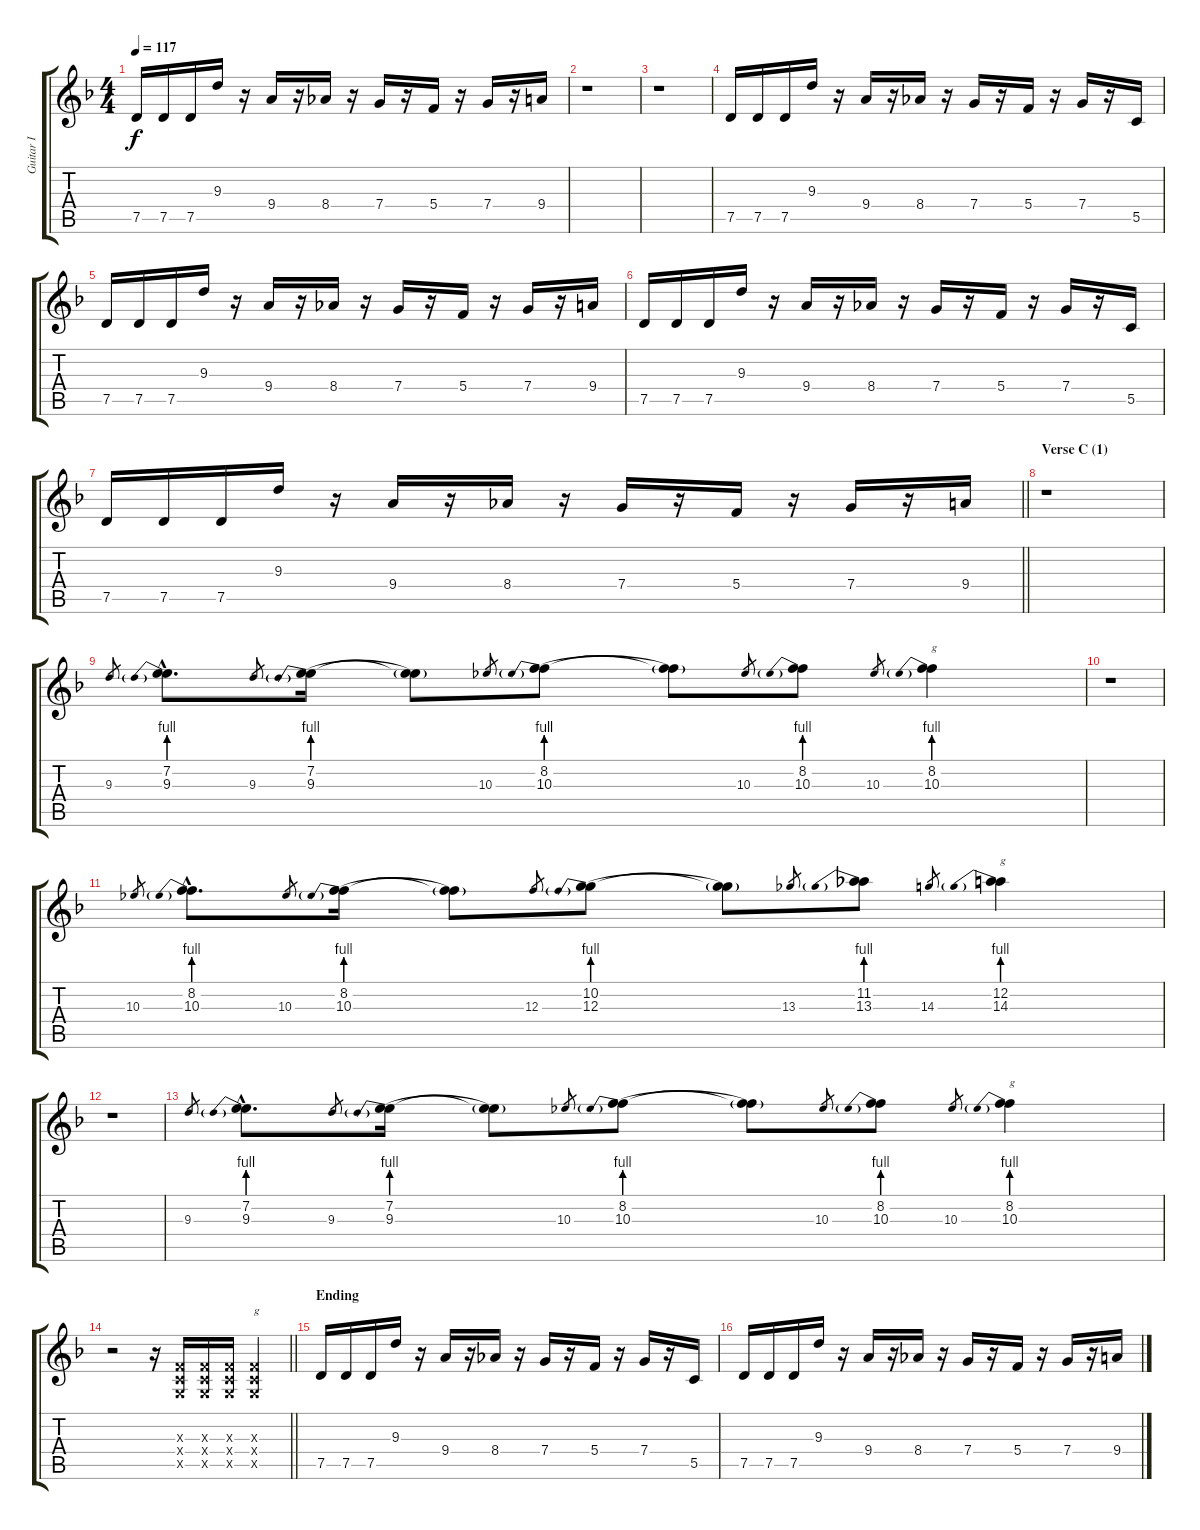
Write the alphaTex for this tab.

\track ("Guitar I" "Guitar I") {instrument distortionguitar}
\staff {score tabs}
\tuning (D4 A3 F3 C3 G2 D2) {hide}
\ts (4 4)
\tempo 117
\clef g2
\ks dminor
7.5.16{dy f} 7.5.16 7.5.16 9.3.16 r.16 9.4.16 r.16 8.4.16 r.16 7.4.16 r.16 5.4.16 r.16 7.4.16 r.16 9.4.16 |
r.1 |
r.1 |
7.5.16 7.5.16 7.5.16 9.3.16 r.16 9.4.16 r.16 8.4.16 r.16 7.4.16 r.16 5.4.16 r.16 7.4.16 r.16 5.5.16 |
7.5.16 7.5.16 7.5.16 9.3.16 r.16 9.4.16 r.16 8.4.16 r.16 7.4.16 r.16 5.4.16 r.16 7.4.16 r.16 9.4.16 |
7.5.16 7.5.16 7.5.16 9.3.16 r.16 9.4.16 r.16 8.4.16 r.16 7.4.16 r.16 5.4.16 r.16 7.4.16 r.16 5.5.16 |
\barLineRight lightlight
7.5.16 7.5.16 7.5.16 9.3.16 r.16 9.4.16 r.16 8.4.16 r.16 7.4.16 r.16 5.4.16 r.16 7.4.16 r.16 9.4.16 |
\section ("" "Verse C (1)")
r.1 |
9.3.8{gr} (7.2{hac} 9.3{be (prebend 0 4 60 4) hac}).8{d} 9.3.8{gr} (7.2 9.3{be (prebend 0 4 60 4)}).16 (7.2{t} 9.3{t}).8 10.3.8{gr} (8.2 10.3{be (prebend 0 4 60 4)}).8 (8.2{t} 10.3{t}).8 10.3.8{gr} (8.2 10.3{be (prebend 0 4 60 4)}).8 10.3.8{gr} (8.2 10.3{be (prebend 0 4 60 4)}).4{txt "g"} |
r.1 |
10.3.8{gr} (8.2{hac} 10.3{be (prebend 0 4 60 4) hac}).8{d} 10.3.8{gr} (8.2 10.3{be (prebend 0 4 60 4)}).16 (8.2{t} 10.3{t}).8 12.3.8{gr} (10.2 12.3{be (prebend 0 4 60 4)}).8 (10.2{t} 12.3{t}).8 13.3.8{gr} (11.2 13.3{be (prebend 0 4 60 4)}).8 14.3.8{gr} (12.2 14.3{be (prebend 0 4 60 4)}).4{txt "g"} |
r.1 |
9.3.8{gr} (7.2{hac} 9.3{be (prebend 0 4 60 4) hac}).8{d} 9.3.8{gr} (7.2 9.3{be (prebend 0 4 60 4)}).16 (7.2{t} 9.3{t}).8 10.3.8{gr} (8.2 10.3{be (prebend 0 4 60 4)}).8 (8.2{t} 10.3{t}).8 10.3.8{gr} (8.2 10.3{be (prebend 0 4 60 4)}).8 10.3.8{gr} (8.2 10.3{be (prebend 0 4 60 4)}).4{txt "g"} |
\barLineRight lightlight
r.2 r.16 (0.3{x} 0.4{x} 0.5{x}).16 (0.3{x} 0.4{x} 0.5{x}).16 (0.3{x} 0.4{x} 0.5{x}).16 (0.3{x} 0.4{x} 0.5{x}).4{txt "g"} |
\section ("" "Ending")
7.5.16 7.5.16 7.5.16 9.3.16 r.16 9.4.16 r.16 8.4.16 r.16 7.4.16 r.16 5.4.16 r.16 7.4.16 r.16 5.5.16 |
7.5.16 7.5.16 7.5.16 9.3.16 r.16 9.4.16 r.16 8.4.16 r.16 7.4.16 r.16 5.4.16 r.16 7.4.16 r.16 9.4.16
